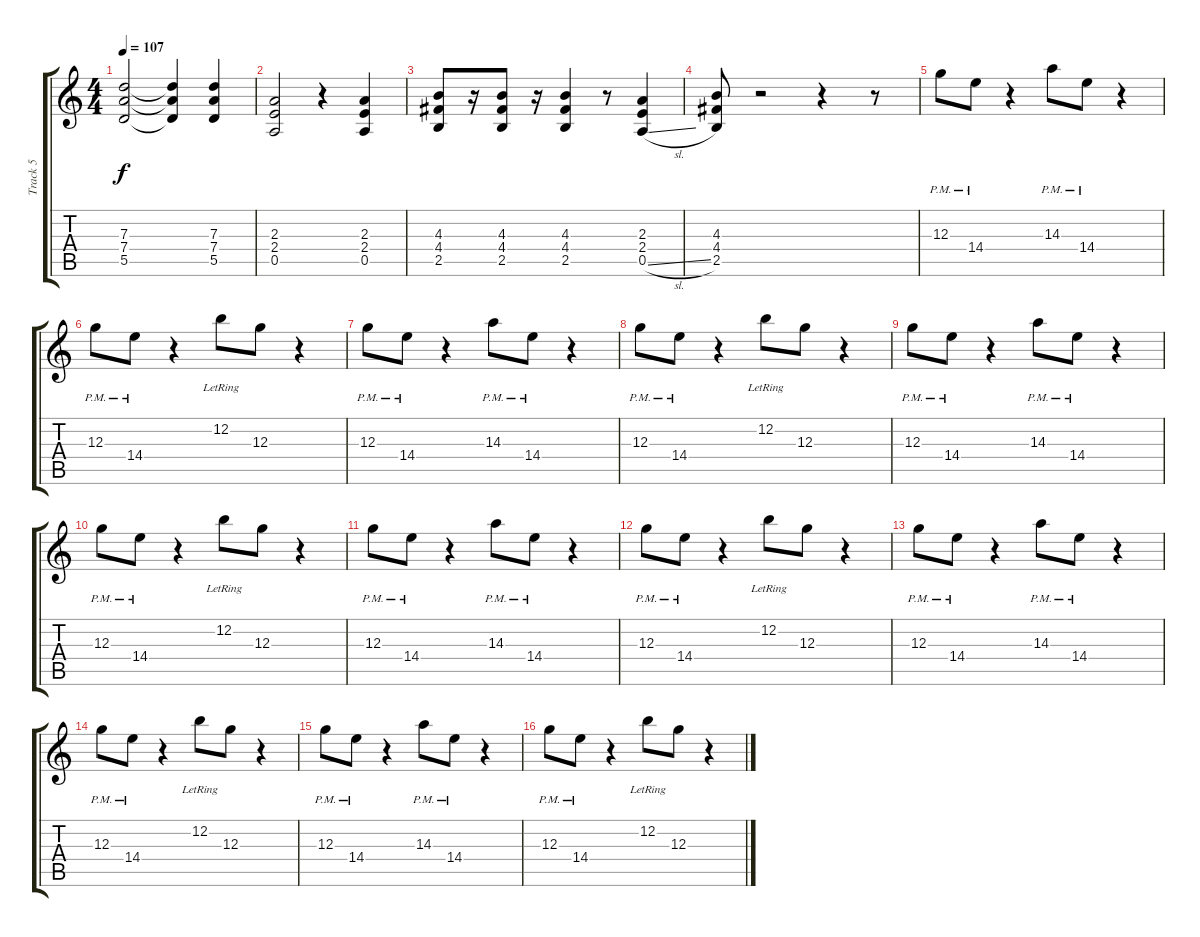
\track ("Track 5" "Track 5") {instrument overdrivenguitar}
\staff {score tabs}
\tuning (E4 B3 G3 D3 A2 E2) {hide}
\ts (4 4)
\tempo 107
\clef g2
\ks c
(7.3 7.4 5.5).2{dy f} (7.3{t} 7.4{t} 5.5{t}).4 (7.3 7.4 5.5).4 |
(2.3 2.4 0.5).2 r.4 (2.3 2.4 0.5).4 |
(4.3 4.4 2.5).8 r.16 (4.3 4.4 2.5).8 r.16 (4.3 4.4 2.5).4 r.8 (2.3 2.4 0.5{sl}).4 |
(4.3 4.4 2.5).8 r.2 r.4 r.8 |
12.3{pm}.8 14.4{pm}.8 r.4 14.3{pm}.8 14.4{pm}.8 r.4 |
12.3{pm}.8 14.4{pm}.8 r.4 12.2{lr}.8 12.3.8 r.4 |
12.3{pm}.8 14.4{pm}.8 r.4 14.3{pm}.8 14.4{pm}.8 r.4 |
12.3{pm}.8 14.4{pm}.8 r.4 12.2{lr}.8 12.3.8 r.4 |
12.3{pm}.8 14.4{pm}.8 r.4 14.3{pm}.8 14.4{pm}.8 r.4 |
12.3{pm}.8 14.4{pm}.8 r.4 12.2{lr}.8 12.3.8 r.4 |
12.3{pm}.8 14.4{pm}.8 r.4 14.3{pm}.8 14.4{pm}.8 r.4 |
12.3{pm}.8 14.4{pm}.8 r.4 12.2{lr}.8 12.3.8 r.4 |
12.3{pm}.8 14.4{pm}.8 r.4 14.3{pm}.8 14.4{pm}.8 r.4 |
12.3{pm}.8 14.4{pm}.8 r.4 12.2{lr}.8 12.3.8 r.4 |
12.3{pm}.8 14.4{pm}.8 r.4 14.3{pm}.8 14.4{pm}.8 r.4 |
12.3{pm}.8 14.4{pm}.8 r.4 12.2{lr}.8 12.3.8 r.4
